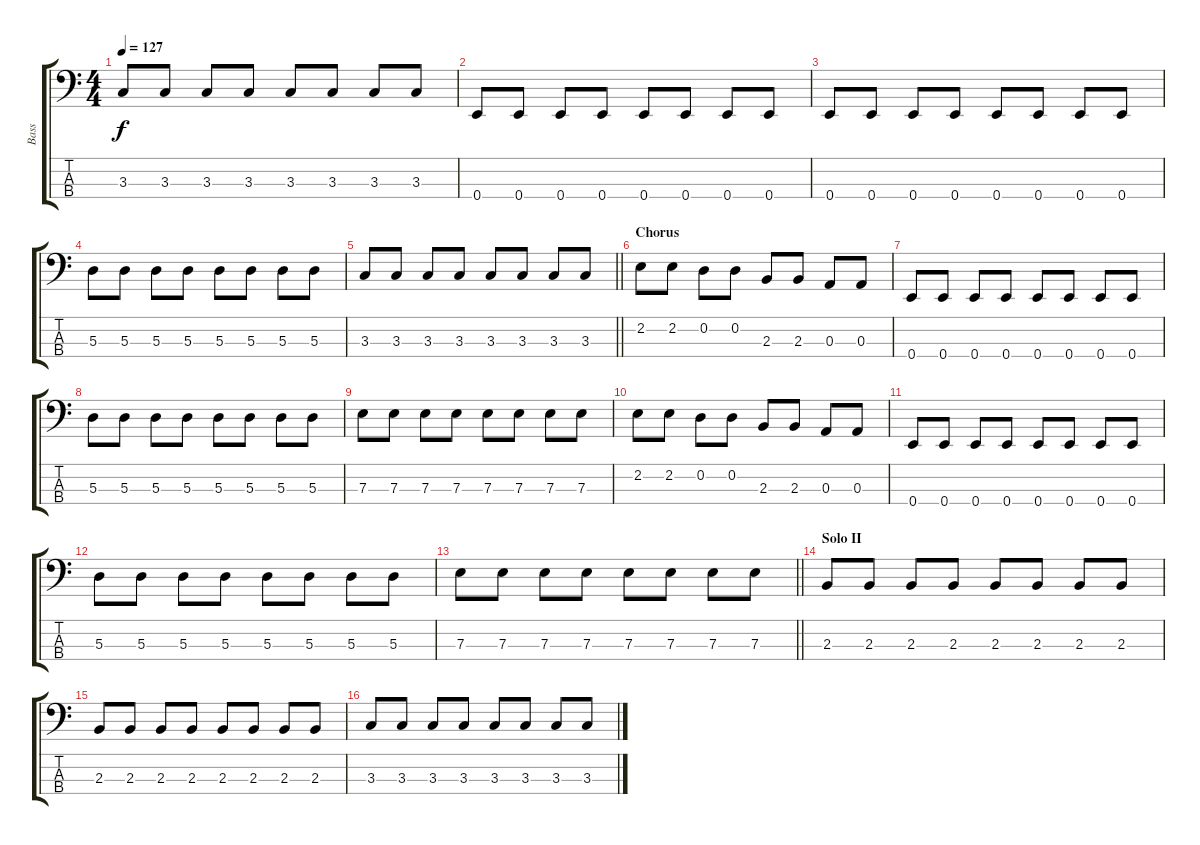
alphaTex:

\track ("Bass" "Bass") {instrument electricbassfinger}
\staff {score tabs}
\tuning (G2 D2 A1 E1) {hide}
\ts (4 4)
\tempo 127
\clef f4
\ks c
3.3.8{dy f} 3.3.8 3.3.8 3.3.8 3.3.8 3.3.8 3.3.8 3.3.8 |
0.4.8 0.4.8 0.4.8 0.4.8 0.4.8 0.4.8 0.4.8 0.4.8 |
0.4.8 0.4.8 0.4.8 0.4.8 0.4.8 0.4.8 0.4.8 0.4.8 |
5.3.8 5.3.8 5.3.8 5.3.8 5.3.8 5.3.8 5.3.8 5.3.8 |
\barLineRight lightlight
3.3.8 3.3.8 3.3.8 3.3.8 3.3.8 3.3.8 3.3.8 3.3.8 |
\section ("" "Chorus")
2.2.8 2.2.8 0.2.8 0.2.8 2.3.8 2.3.8 0.3.8 0.3.8 |
0.4.8 0.4.8 0.4.8 0.4.8 0.4.8 0.4.8 0.4.8 0.4.8 |
5.3.8 5.3.8 5.3.8 5.3.8 5.3.8 5.3.8 5.3.8 5.3.8 |
7.3.8 7.3.8 7.3.8 7.3.8 7.3.8 7.3.8 7.3.8 7.3.8 |
2.2.8 2.2.8 0.2.8 0.2.8 2.3.8 2.3.8 0.3.8 0.3.8 |
0.4.8 0.4.8 0.4.8 0.4.8 0.4.8 0.4.8 0.4.8 0.4.8 |
5.3.8 5.3.8 5.3.8 5.3.8 5.3.8 5.3.8 5.3.8 5.3.8 |
\barLineRight lightlight
7.3.8 7.3.8 7.3.8 7.3.8 7.3.8 7.3.8 7.3.8 7.3.8 |
\section ("" "Solo II")
2.3.8 2.3.8 2.3.8 2.3.8 2.3.8 2.3.8 2.3.8 2.3.8 |
2.3.8 2.3.8 2.3.8 2.3.8 2.3.8 2.3.8 2.3.8 2.3.8 |
3.3.8 3.3.8 3.3.8 3.3.8 3.3.8 3.3.8 3.3.8 3.3.8
